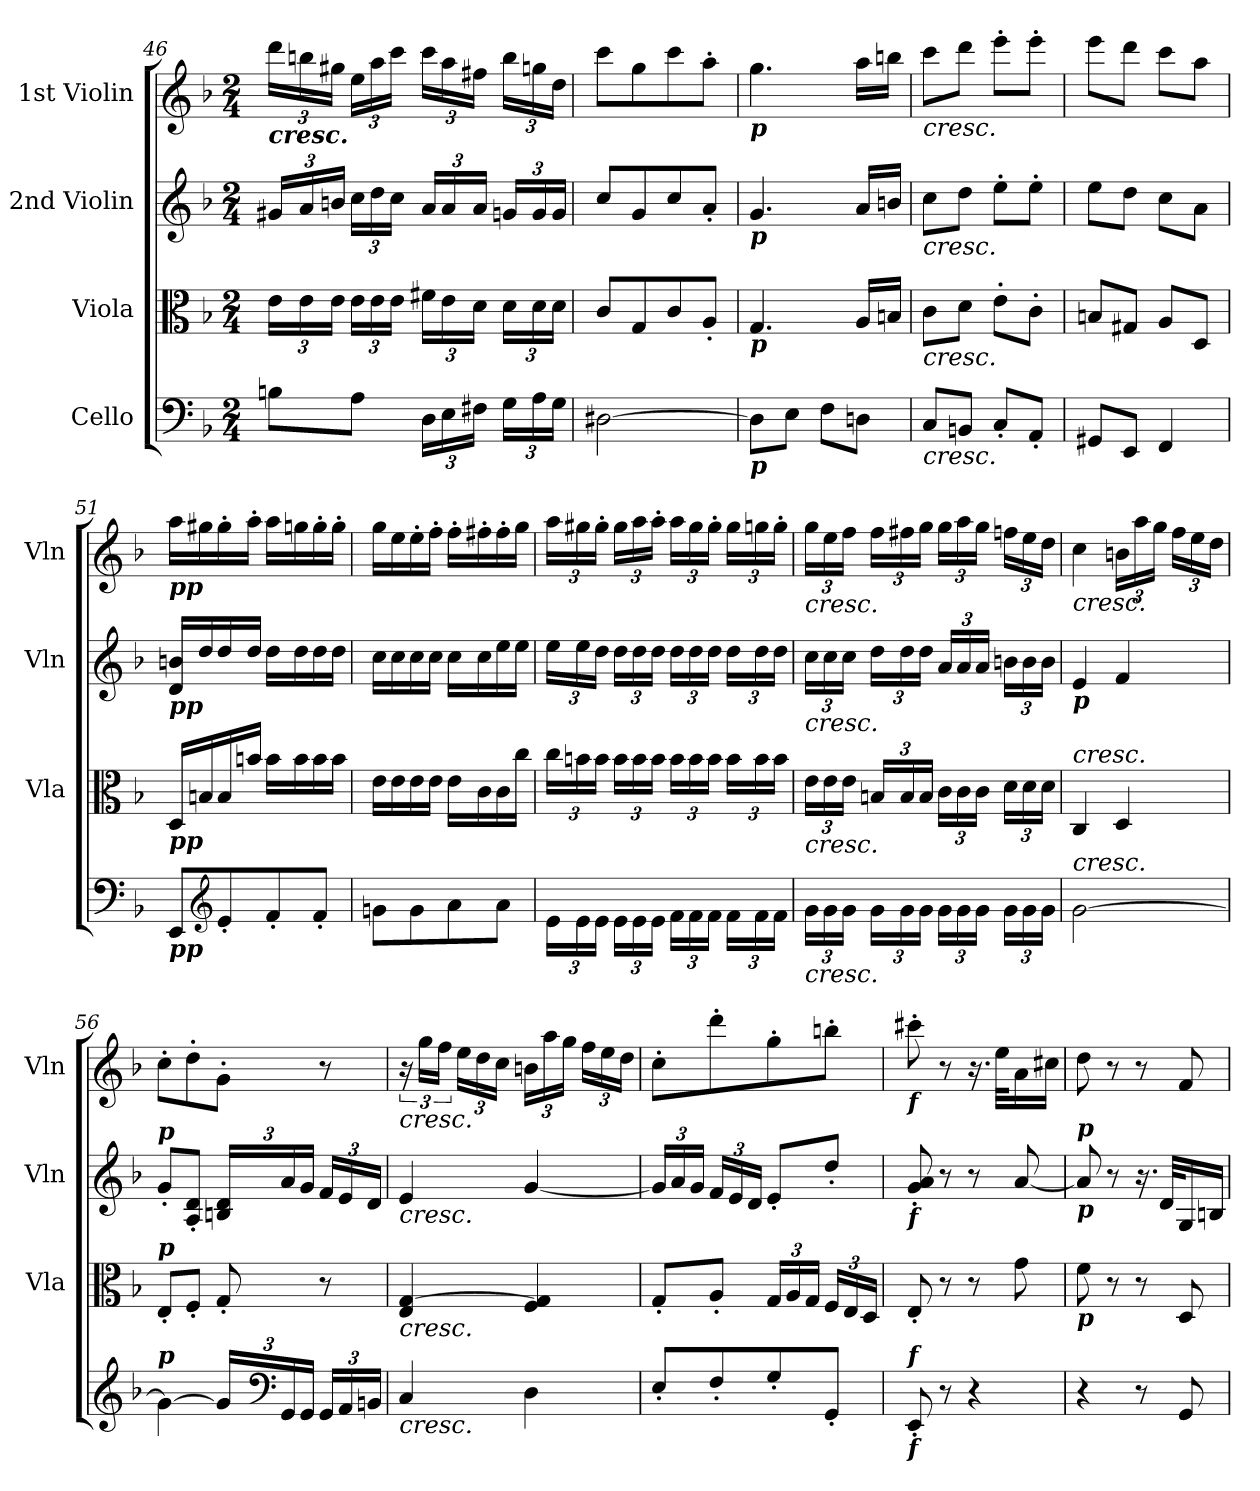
**kern	**kern	**kern	**kern
*part4	*part3	*part2	*part1
*staff4	*staff3	*staff2	*staff1
*I"Cello	*I"Viola	*I"2nd Violin	*I"1st Violin
*	*I'Vla	*I'Vln	*I'Vln
!!LO:PB:g=z
*clefF4	*clefC3	*clefG2	*clefG2
*k[b-]	*k[b-]	*k[b-]	*k[b-]
*F:	*F:	*F:	*F:
*M2/4	*M2/4	*M2/4	*M2/4
*	*Xbrackettup	*Xbrackettup	*Xbrackettup
=46	=46	=46	=46
!	!	!	!LO:TX:b:Bi:t=cresc.
8Bn\L	24e\LL	24g#X/LL	24ddd\LL
.	24e\	24a/	24bbn\
.	24e\JJ	24bn/JJ	24gg#X\JJ
8A\J	24e\LL	24cc\LL	24ee\LL
.	24e\	24dd\	24aa\
.	24e\JJ	24cc\JJ	24ccc\JJ
*Xbrackettup	*	*	*
24D\LL	24f#X\LL	24a/LL	24ccc\LL
24E\	24e\	24a/	24aa\
24F#X\JJ	24d\JJ	24a/JJ	24ff#X\JJ
24G\LL	24d\LL	24gn/LL	24bb\LL
24A\	24d\	24g/	24ggn\
24G\JJ	24d\JJ	24g/JJ	24dd\JJ
!!LO:LB:g=z
=47	=47	=47	=47
[2D#X\	8c/L	8cc/L	8ccc\L
.	8G/	8g/	8gg\
.	8c/	8cc/	8ccc\
.	8A'/J	8a'/J	8aa'\J
=48	=48	=48	=48
!	!	!	!LO:TX:b:Bi:t=p
!	!	!LO:TX:b:Bi:t=p	!
!	!LO:TX:b:Bi:t=p	!	!
!LO:TX:b:Bi:t=p	!	!	!
8D#\L]	4.G/	4.g/	4.gg\
8E\J	.	.	.
8F\L	.	.	.
8Dn\J	16A/LL	16a/LL	16aa\LL
.	16Bn/JJ	16bn/JJ	16bbn\JJ
=49	=49	=49	=49
!	!	!	!LO:TX:b:i:t=cresc.
!	!	!LO:TX:b:i:t=cresc.	!
!	!LO:TX:b:i:t=cresc.	!	!
!LO:TX:b:i:t=cresc.	!	!	!
8C/L	8c\L	8cc\L	8ccc\L
8BBn/J	8d\J	8dd\J	8ddd\J
8C'/L	8e'\L	8ee'\L	8eee'\L
8AA'/J	8c'\J	8ee'\J	8eee'\J
=50	=50	=50	=50
8GG#X/L	8Bn/L	8ee\L	8eee\L
8EE/J	8G#X/J	8dd\J	8ddd\J
4FF/	8A/L	8cc\L	8ccc\L
.	8D/J	8a\J	8aa\J
=51	=51	=51	=51
!	!	!	!LO:TX:b:Bi:t=pp
!	!	!LO:TX:b:Bi:t=pp	!
!	!LO:TX:b:Bi:t=pp	!	!
!LO:TX:b:Bi:t=pp	!	!	!
8EE/L	16D/LL	16d/ 16bn/LL	16aa\LL
.	16Bn/	16dd/	16gg#X\
*clefG2	*	*	*
8e'/	16B/	16dd/	16gg#'\
.	16bn/JJ	16dd/JJ	16aa'\JJ
8f'/	16b\LL	16dd\LL	16aa\LL
.	16b\	16dd\	16ggn\
8f'/J	16b\	16dd\	16gg'\
.	16b\JJ	16dd\JJ	16gg'\JJ
!!LO:LB:g=z
=52	=52	=52	=52
8gn\L	16e\LL	16cc\LL	16gg\LL
.	16e\	16cc\	16ee\
8g\	16e\	16cc\	16ee'\
.	16e\JJ	16cc\JJ	16ff'\JJ
8a\	16e\LL	16cc\LL	16ff'\LL
.	16c\	16cc\	16ff#X'\
8a\J	16c\	16ee\	16ff#'\
.	16cc\JJ	16ee\JJ	16gg\JJ
!!LO:PB:g=z
=53	=53	=53	=53
24e\LL	24cc\LL	24ee\LL	24aa\LL
24e\	24bn\	24ee\	24gg#X\
24e\JJ	24b\JJ	24dd\JJ	24gg#'\JJ
24e\LL	24b\LL	24dd\LL	24gg#\LL
24e\	24b\	24dd\	24aa\
24e\JJ	24b\JJ	24dd\JJ	24aa'\JJ
24f\LL	24b\LL	24dd\LL	24aa\LL
24f\	24b\	24dd\	24gg#\
24f\JJ	24b\JJ	24dd\JJ	24gg#'\JJ
24f\LL	24b\LL	24dd\LL	24gg#\LL
24f\	24b\	24dd\	24ggn\
24f\JJ	24b\JJ	24dd\JJ	24gg'\JJ
=54	=54	=54	=54
!	!	!	!LO:TX:b:i:t=cresc.
!	!	!LO:TX:b:i:t=cresc.	!
!	!LO:TX:b:i:t=cresc.	!	!
!LO:TX:b:i:t=cresc.	!	!	!
24g\LL	24e\LL	24cc\LL	24gg\LL
24g\	24e\	24cc\	24ee\
24g\JJ	24e\JJ	24cc\JJ	24ff\JJ
24g\LL	24Bn/LL	24dd\LL	24ff\LL
24g\	24B/	24dd\	24ff#X\
24g\JJ	24B/JJ	24dd\JJ	24gg\JJ
24g\LL	24c\LL	24a/LL	24gg\LL
24g\	24c\	24a/	24aa\
24g\JJ	24c\JJ	24a/JJ	24gg\JJ
24g\LL	24d\LL	24bn\LL	24ffn\LL
24g\	24d\	24b\	24ee\
24g\JJ	24d\JJ	24b\JJ	24dd\JJ
=55	=55	=55	=55
!	!	!	!LO:TX:b:i:t=cresc.
!	!	!LO:TX:b:Bi:t=p	!
!	!LO:TX:a:i:t=cresc.	!	!
!LO:TX:a:i:t=cresc.	!	!	!
[2g\	4C/	4e/	4cc\
.	4D/	4f/	24bn\LL
.	.	.	24aa\
.	.	.	24gg\JJ
.	.	.	24ff\LL
.	.	.	24ee\
.	.	.	24dd\JJ
!!LO:LB:g=z
=56	=56	=56	=56
!	!	!LO:TX:a:Bi:t=p	!
!	!LO:TX:a:Bi:t=p	!	!
!LO:TX:a:Bi:t=p	!	!	!
4g\_	8E'/L	8g'/L	8cc'\L
.	8F'/J	8A/' 8d/'J	8dd'\
24g/LL]	8G'/	24Bn/ 24d/LL	8g'\J
*clefF4	*	*	*
24GG/	.	24a/	.
24GG/JJ	.	24g/JJ	.
24GG/LL	8r	24f/LL	8r
24AA/	.	24e/	.
24BBn/JJ	.	24d/JJ	.
!!LO:PB:g=z
=57	=57	=57	=57
*	*	*	*brackettup
!	!	!	!LO:TX:b:i:t=cresc.
!	!	!LO:TX:b:i:t=cresc.	!
!	!LO:TX:b:i:t=cresc.	!	!
!LO:TX:b:i:t=cresc.	!	!	!
4C/	4E/ [4G/	4e/	24r
.	.	.	24gg\LL
.	.	.	24ff\JJ
*	*	*	*Xbrackettup
.	.	.	24ee\LL
.	.	.	24dd\
.	.	.	24cc\JJ
4D\	4F/ 4G/]	[4g/	24bn\LL
.	.	.	24aa\
.	.	.	24gg\JJ
.	.	.	24ff\LL
.	.	.	24ee\
.	.	.	24dd\JJ
=58	=58	=58	=58
8E'/L	8G'/L	24g/LL]	8cc'\L
.	.	24a/	.
.	.	24g/JJ	.
8F'/	8A'/J	24f/LL	8ddd'\
.	.	24e/	.
.	.	24d/JJ	.
8G'/	24G/LL	8e'/L	8gg'\
.	24A/	.	.
.	24G/JJ	.	.
8GG'/J	24F/LL	8dd'/J	8bbn'\J
.	24E/	.	.
.	24D/JJ	.	.
=59	=59	=59	=59
!	!	!	!LO:TX:b:Bi:t=f
!	!	!LO:TX:b:Bi:t=f	!
!LO:TX:a:Bi:t=f	!	!	!
!LO:TX:b:Bi:t=f	!	!	!
8EE'/	8E'/	8g/' 8a/'	8ccc#X'\
8r	8r	8r	8r
4r	8r	8r	16.r
.	.	.	32ee\KLL
.	8g\	[8a/	16a\
.	.	.	16cc#X\JJ
=60	=60	=60	=60
!	!	!LO:TX:a:Bi:t=p	!
!	!	!LO:TX:b:Bi:t=p	!
!	!LO:TX:b:Bi:t=p	!	!
4r	8f\	8a/]	8dd\
.	8r	8r	8r
8r	8r	16.r	8r
.	.	32d/KLL	.
8GG/	8D/	16G/	8f/
.	.	16Bn/JJ	.
=	=	=	=
*-	*-	*-	*-
